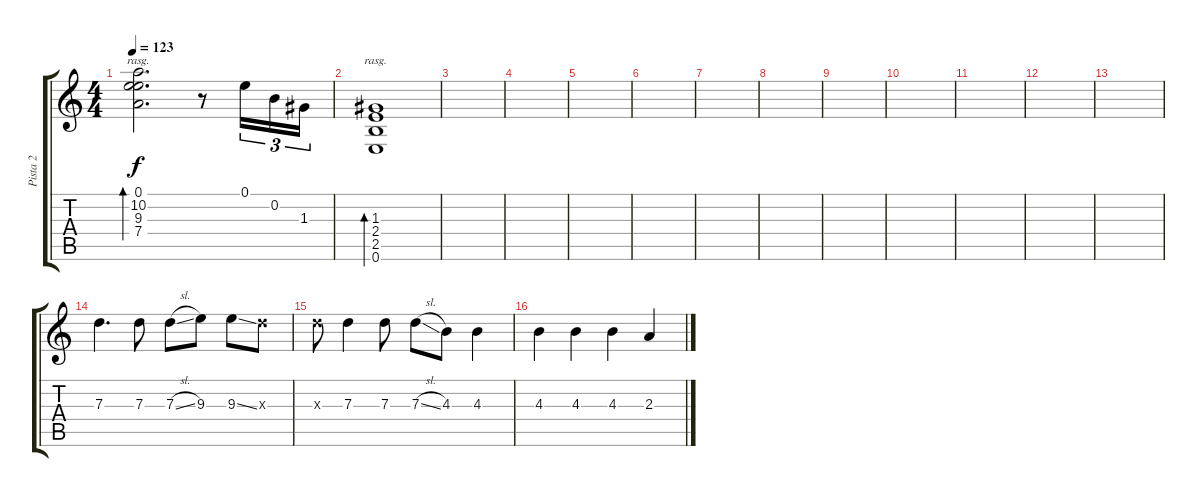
\track ("Pista 2" "Pista 2") {instrument overdrivenguitar}
\staff {score tabs}
\tuning (E4 B3 G3 D3 A2 E2) {hide}
\ts (4 4)
\tempo 123
\clef g2
\ks c
(0.1 10.2 9.3 7.4).2{d bd 240 rasg ii dy f} r.8 0.1.16{tu (3 2) volume 7} 0.2.16{tu (3 2)} 1.3.16{tu (3 2)} |
(1.3 2.4 2.5 0.6).1{bd 480 rasg ii} |
|
|
|
|
|
|
|
|
|
|
|
7.3.4{d volume 14} 7.3.8 7.3{sl}.8 9.3.8 9.3{ss}.8 7.3{x}.8 |
7.3{x}.8 7.3.4 7.3.8 7.3{sl}.8 4.3.8 4.3.4 |
4.3.4 4.3.4 4.3.4 2.3.4
